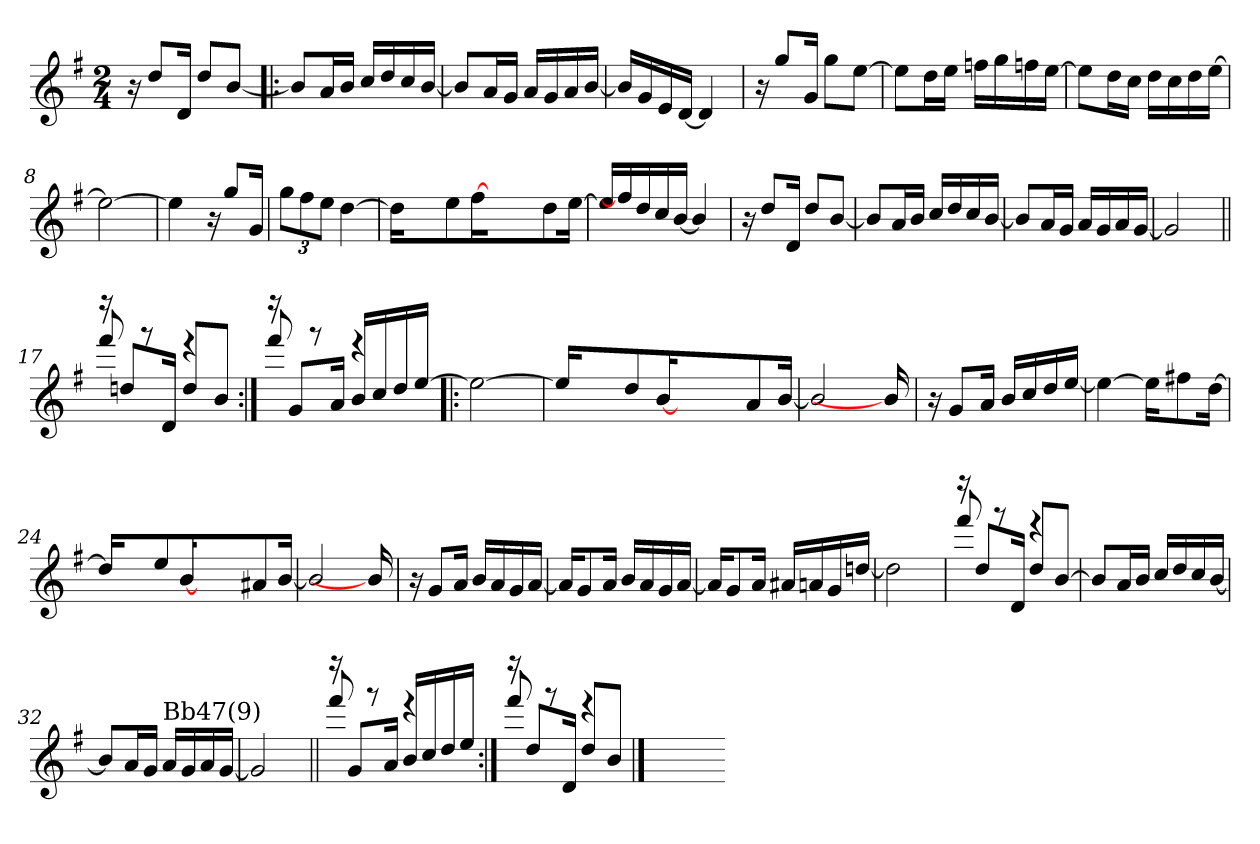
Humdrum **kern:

**kern
*part1
*staff1
*I'Cl
*clefG2
*ITrd1c2
*k[b-]
*F:
*M2/4
=1
16r
8cc/L
16c/Jk
8cc/L
[8a/J
=2!|:
8a/L]
16g/L
16a/JJ
16b-/LL
16cc/
16b-/
[16a/JJ
=3
8a/L]
16g/L
16f/JJ
16g/LL
16f/
16g/
[16a/JJ
=4
16a/LL]
16f/
16d/
[16c/JJ
4c/]
!!LO:LB:g=z
=5
16r
8ff/L
16f/Jk
8ff\L
[8dd\J
=6
8dd\L]
16cc\L
16dd\JJ
16ee-X\LL
16ff\
16ee-X\
[16dd\JJ
=7
8dd\L]
16cc\L
16b-\JJ
16cc\LL
16b-\
16cc\
[16dd\JJ
=8
2dd\_
=9
4dd\]
16r
8ff/L
16f/Jk
!!LO:LB:g=z
=10
12ff\L
12ee\
12dd\J
[4cc\
=11
16cc\KL]
4ryy
8dd\
[16ee\
16ryy
4ryy
8cc\
[>16dd\Jk
=12
16dd/LL]
16ee\]
16cc/
16b-/
[16a/JJ
4a/]
=13
16r
8cc/L
16c/Jk
8cc/L
[8a/J
=14
8a/L]
16g/L
16a/JJ
16b-/LL
16cc/
16b-/
[16a/JJ
!!LO:LB:g=z
=15
8a/L]
16g/L
16f/JJ
16g/LL
16f/
16g/
[16f/JJ
=16
2f/]
=17||
*^
16r	8eee!/
8ccn/L	.
.	8rfff
16c/Jk	.
8cc/L	4reee
8a/J	.
=18:|!	=18:|!
16r	8eee!/
8f/L	.
.	8rfff
16g/Jk	.
16a/LL	4reee
16b-/	.
16cc/	.
[>16dd/JJ	.
*v	*v
!!LO:LB:g=z
=19!|:
2dd\_
=20
16dd/KL]
4ryy
8cc/
[16a/
16ryy
4ryy
8g/
[<16a/Jk
=21
2a/]
16a/]
=22
16r
8f/L
16g/Jk
16a/LL
16b-/
16cc/
[16dd/JJ
=23
4dd\_
16dd\KL]
8een\
[16cc\Jk
!!LO:LB:g=z
=24
16cc/KL]
4ryy
8dd/
[16a/
16ryy
4ryy
8g#X/
[<16a/Jk
=25
2a/]
16a/]
=26
16r
8f/L
16g/Jk
16a/LL
16g/
16f/
[16g/JJ
=27
16g/KL]
8f/
16g/Jk
16a/LL
16g/
16f/
[16g/JJ
=28
16g/KL]
8f/
16g/Jk
16g#X/LL
16gn/
16f/
[16ccn/JJ
!!LO:LB:g=z
=29
2cc\]
=30
*^
16r	8eee!/
8cc/L	.
.	8rfff
16c/Jk	.
8cc/L	4reee
[<8a/J	.
*v	*v
=31
8a/L]
16g/L
16a/JJ
16b-/LL
16cc/
16b-/
[16a/JJ
=32
8a/L]
16g/L
16f/JJ
!LO:TX:a:t=Bb47(9)
16g/LL
16f/
16g/
[16f/JJ
=33
2f/]
!!LO:LB:g=z
=34||
*^
16r	8eee!/
8f/L	.
.	8rfff
16g/Jk	.
16a/LL	4reee
16b-/	.
16cc/	.
16dd/JJ	.
=35:|!	=35:|!
16r	8eee!/
8cc/L	.
.	8rfff
16c/Jk	.
8cc/L	4reee
8a/J	.
*v	*v
==36
2ryy
=-
*-
